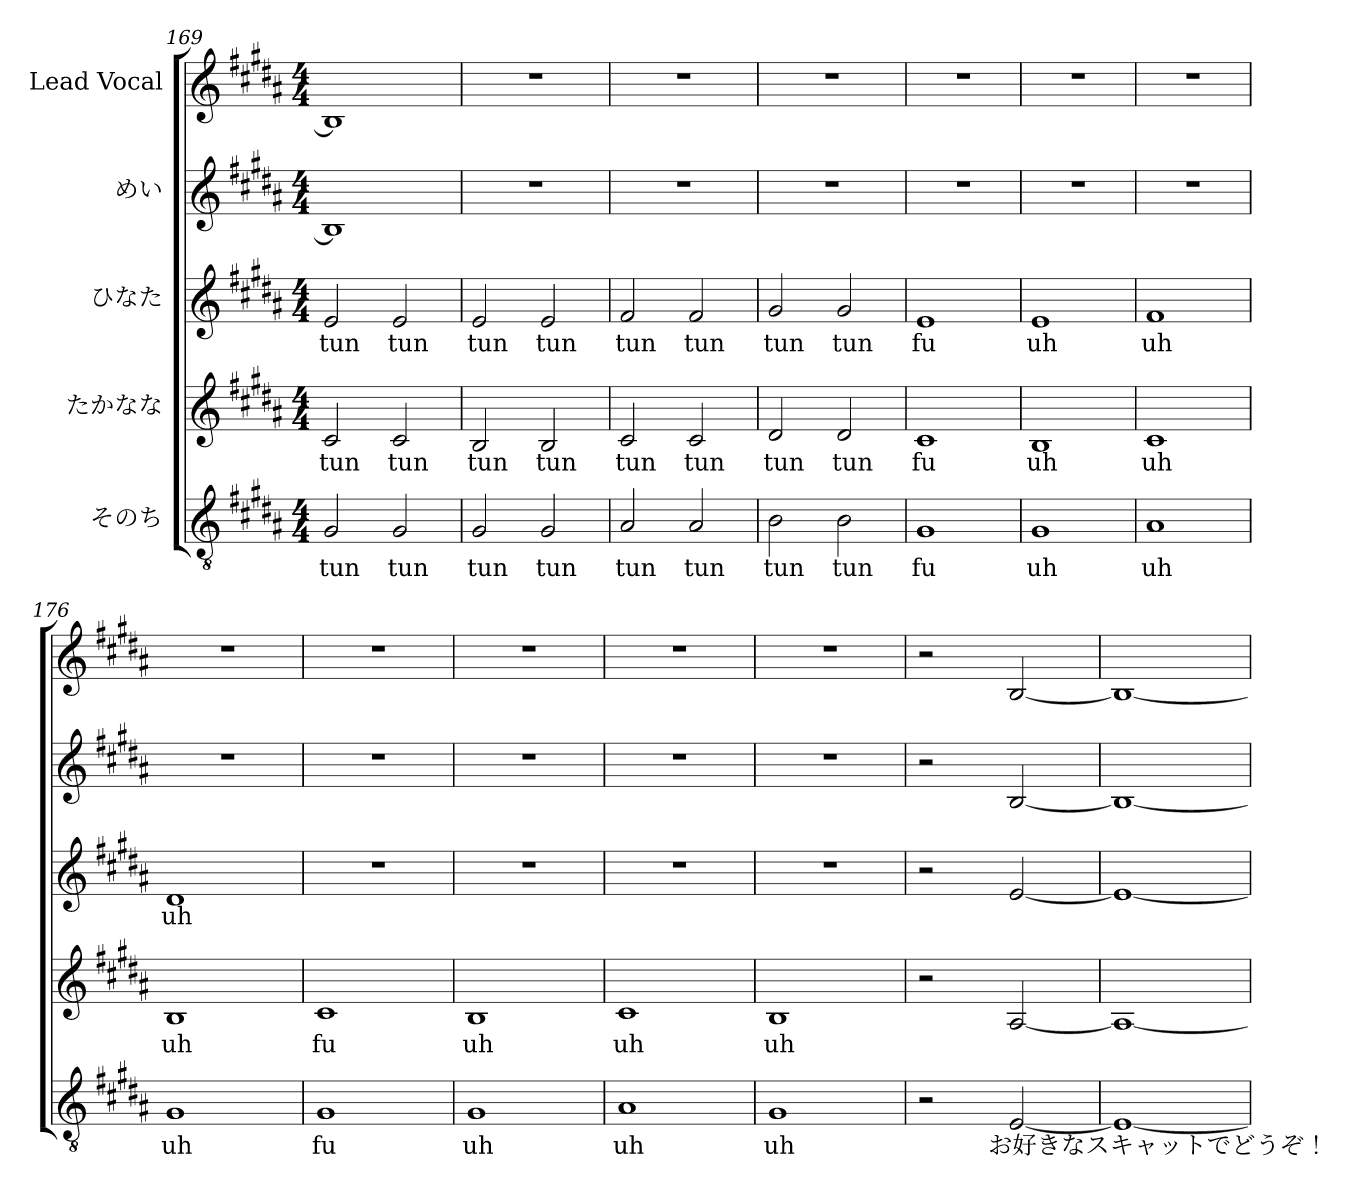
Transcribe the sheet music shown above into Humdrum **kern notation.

**kern	**text	**kern	**text	**kern	**text	**kern	**kern
*part5	*part5	*part4	*part4	*part3	*part3	*part2	*part1
*staff5	*staff5	*staff4	*staff4	*staff3	*staff3	*staff2	*staff1
*I"そのち	*	*I"たかなな	*	*I"ひなた	*	*I"めい	*I"Lead Vocal
*clefGv2	*	*clefG2	*	*clefG2	*	*clefG2	*clefG2
*k[f#c#g#d#a#]	*	*k[f#c#g#d#a#]	*	*k[f#c#g#d#a#]	*	*k[f#c#g#d#a#]	*k[f#c#g#d#a#]
*M4/4	*	*M4/4	*	*M4/4	*	*M4/4	*M4/4
=169	=169	=169	=169	=169	=169	=169	=169
2G#	tun	2c#	tun	2e	tun	1B]	1B]
2G#	tun	2c#	tun	2e	tun	.	.
=170	=170	=170	=170	=170	=170	=170	=170
2G#	tun	2B	tun	2e	tun	1r	1r
2G#	tun	2B	tun	2e	tun	.	.
=171	=171	=171	=171	=171	=171	=171	=171
2A#	tun	2c#	tun	2f#	tun	1r	1r
2A#	tun	2c#	tun	2f#	tun	.	.
=172	=172	=172	=172	=172	=172	=172	=172
2B	tun	2d#	tun	2g#	tun	1r	1r
2B	tun	2d#	tun	2g#	tun	.	.
=173	=173	=173	=173	=173	=173	=173	=173
1G#	fu	1c#	fu	1e	fu	1r	1r
=174	=174	=174	=174	=174	=174	=174	=174
1G#	uh	1B	uh	1e	uh	1r	1r
=175	=175	=175	=175	=175	=175	=175	=175
1A#	uh	1c#	uh	1f#	uh	1r	1r
=176	=176	=176	=176	=176	=176	=176	=176
1G#	uh	1B	uh	1d#	uh	1r	1r
=177	=177	=177	=177	=177	=177	=177	=177
1G#	fu	1c#	fu	1r	.	1r	1r
=178	=178	=178	=178	=178	=178	=178	=178
1G#	uh	1B	uh	1r	.	1r	1r
=179	=179	=179	=179	=179	=179	=179	=179
1A#	uh	1c#	uh	1r	.	1r	1r
=180	=180	=180	=180	=180	=180	=180	=180
1G#	uh	1B	uh	1r	.	1r	1r
=181	=181	=181	=181	=181	=181	=181	=181
2r	.	2r	.	2r	.	2r	2r
[2E	お好きなスキャットでどうぞ！	[2A#	.	[2e	.	[2B	[2B
=182	=182	=182	=182	=182	=182	=182	=182
1E_	.	1A#_	.	1e_	.	1B_	1B_
=	=	=	=	=	=	=	=
*-	*-	*-	*-	*-	*-	*-	*-
